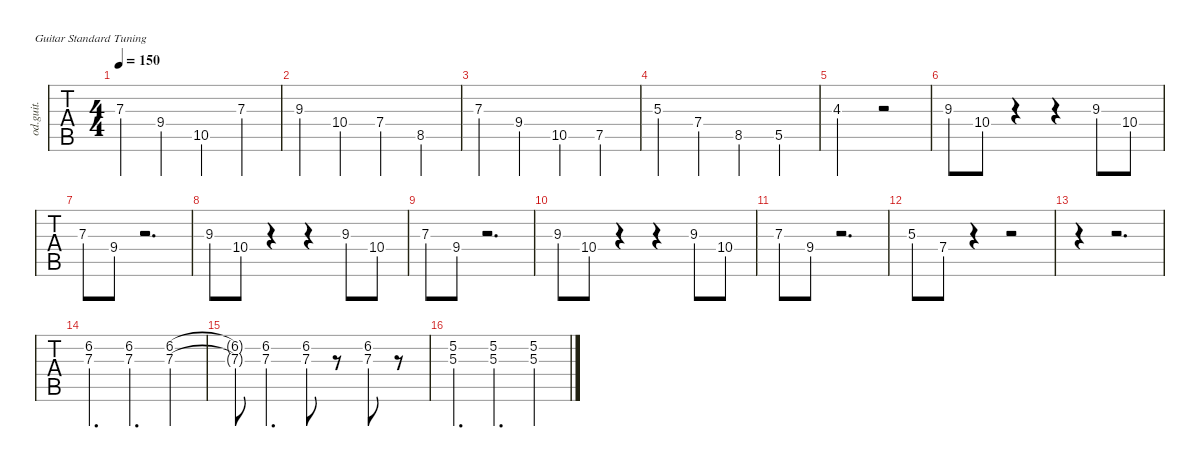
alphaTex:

\defaultSystemsLayout 4
\hideDynamics
\bracketExtendMode nobrackets
\otherSystemsTrackNameOrientation horizontal
\track ("E Guitar 2" "od.guit.") {instrument overdrivenguitar}
\staff {tabs}
\tuning (E4 B3 G3 D3 A2 E2)
\ts (4 4)
\tempo 150
\clef g2
\ks c
7.3.4{dy f} 9.4.4 10.5.4 7.3.4 |
9.3.4 10.4.4 7.4.4 8.5.4 |
7.3.4 9.4.4 10.5.4 7.5.4 |
5.3.4 7.4.4 8.5.4 5.5.4 |
4.3.2 r.2 |
9.3.8 10.4.8 r.4 r.4 9.3.8 10.4.8 |
7.3.8 9.4.8 r.2{d} |
9.3.8 10.4.8 r.4 r.4 9.3.8 10.4.8 |
7.3.8 9.4.8 r.2{d} |
9.3.8 10.4.8 r.4 r.4 9.3.8 10.4.8 |
7.3.8 9.4.8 r.2{d} |
5.3.8 7.4.8 r.4 r.2 |
r.4 r.2{d} |
(6.2 7.3).4{d} (6.2 7.3).4{d} (6.2 7.3).4 |
(6.2{t} 7.3{t}).8 (6.2 7.3).4{d} (6.2 7.3).8 r.8 (6.2 7.3).8 r.8 |
(5.2 5.3).4{d} (5.2 5.3).4{d} (5.2 5.3).4
